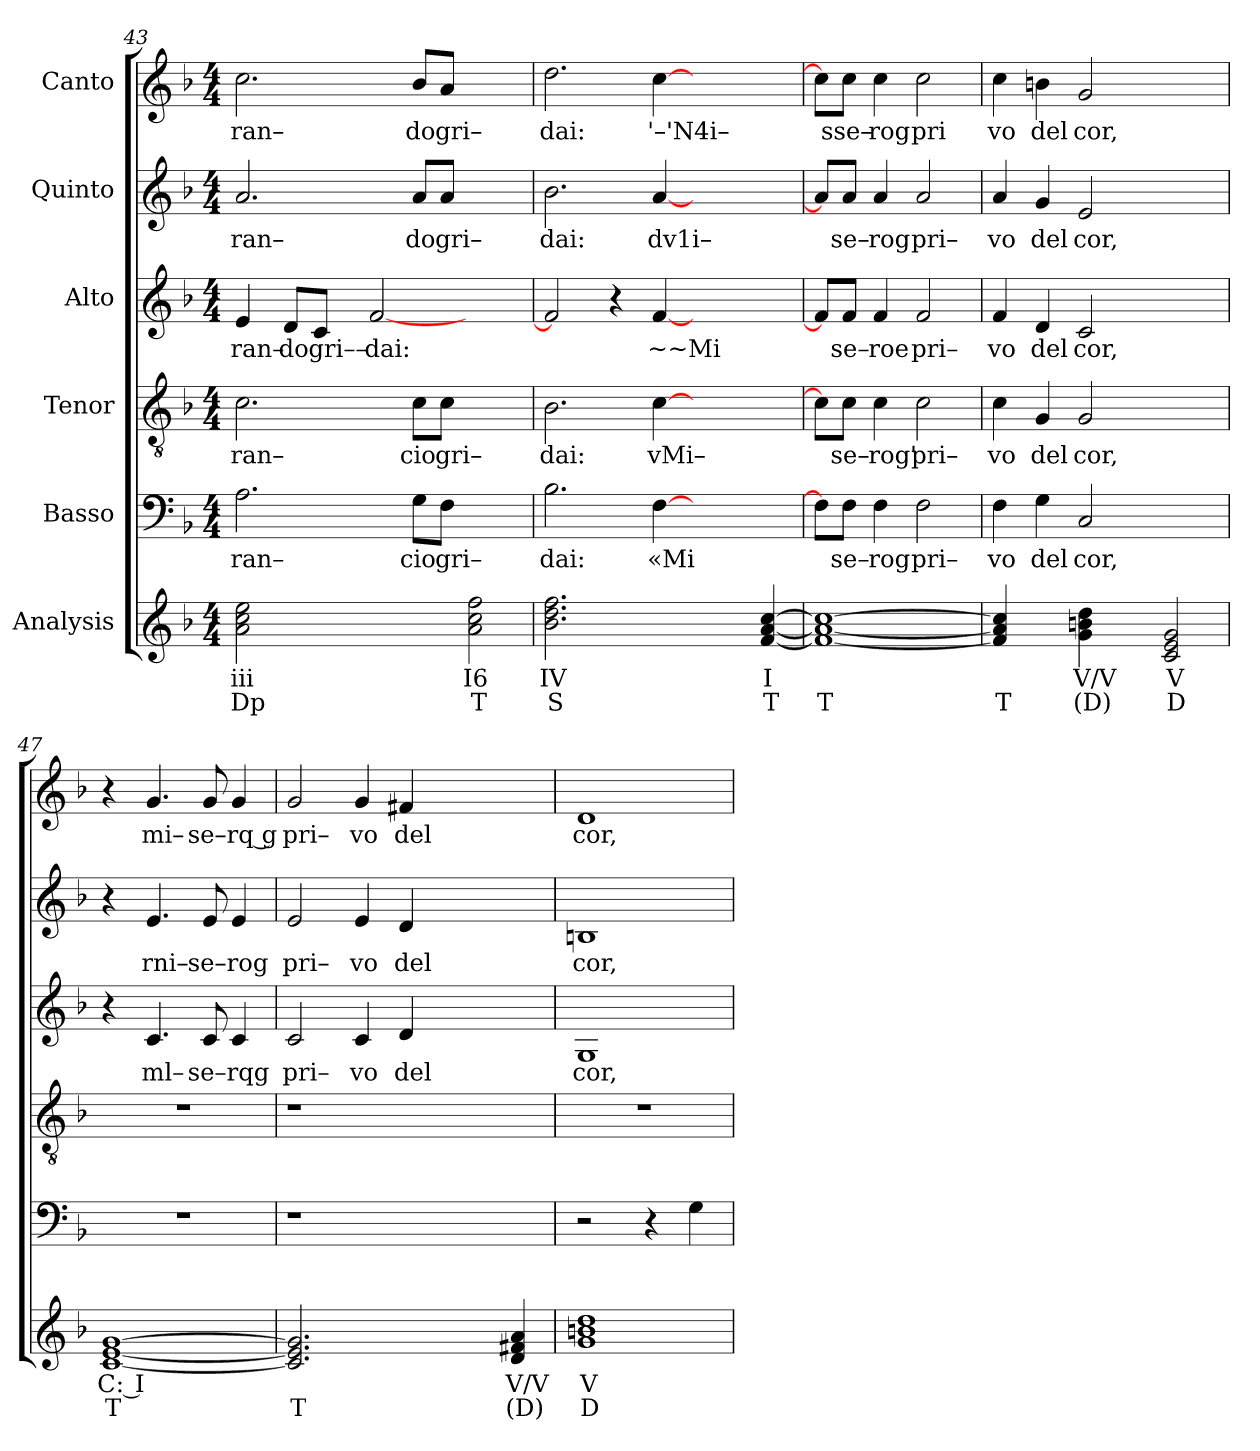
**kern	**text	**text	**kern	**text	**kern	**text	**kern	**text	**kern	**text	**kern	**text
*part6	*part6	*part6	*part5	*part5	*part4	*part4	*part3	*part3	*part2	*part2	*part1	*part1
*staff6	*staff6	*staff6	*staff5	*staff5	*staff4	*staff4	*staff3	*staff3	*staff2	*staff2	*staff1	*staff1
*I"Analysis	*	*	*I"Basso	*	*I"Tenor	*	*I"Alto	*	*I"Quinto	*	*I"Canto	*
*	*	*	*clefF4	*	*clefGv2	*	*clefG2	*	*clefG2	*	*clefG2	*
*k[b-]	*	*	*k[b-]	*	*k[b-]	*	*k[b-]	*	*k[b-]	*	*k[b-]	*
*	*	*	*F:	*	*F:	*	*F:	*	*F:	*	*F:	*
*M4/4	*	*	*M4/4	*	*M4/4	*	*M4/4	*	*M4/4	*	*M4/4	*
=43	=43	=43	=43	=43	=43	=43	=43	=43	=43	=43	=43	=43
!	!	!	!	!LO:LY:b	!	!	!	!	!	!	!	!
!	!	!	!	!	!	!LO:LY:b	!	!	!	!	!	!
!	!	!	!	!	!	!	!	!LO:LY:b	!	!	!	!
!	!	!	!	!	!	!	!	!	!	!LO:LY:b	!	!
!	!	!	!	!	!	!	!	!	!	!	!	!LO:LY:b
2a 2cc 2ee	iii	Dp	2.A\	ran–	2.c\	ran–	4e/	ran–	2.a/	ran–	2.cc\	ran–
!	!	!	!	!	!	!	!	!LO:LY:b	!	!	!	!
.	.	.	.	.	.	.	8d/L	do	.	.	.	.
!	!	!	!	!	!	!	!	!LO:LY:b	!	!	!	!
.	.	.	.	.	.	.	8c/J	gri––	.	.	.	.
!	!	!	!	!	!	!	!	!LO:LY:b	!	!	!	!
2ryy	.	.	.	.	.	.	[2f/	dai:	.	.	.	.
!	!	!	!	!LO:LY:b	!	!	!	!	!	!	!	!
!	!	!	!	!	!	!LO:LY:b	!	!	!	!	!	!
!	!	!	!	!	!	!	!	!	!	!LO:LY:b	!	!
!	!	!	!	!	!	!	!	!	!	!	!	!LO:LY:b
.	.	.	8G\L	cio	8c\L	cio	.	.	8a/L	do	8b-/L	do
!	!	!	!	!LO:LY:b	!	!	!	!	!	!	!	!
!	!	!	!	!	!	!LO:LY:b	!	!	!	!	!	!
!	!	!	!	!	!	!	!	!	!	!LO:LY:b	!	!
!	!	!	!	!	!	!	!	!	!	!	!	!LO:LY:b
.	.	.	8F\J	gri–	8c\J	gri–	.	.	8a/J	gri–	8a/J	gri–
2a 2cc 2ff	I6	T	2ryy	.	2ryy	.	2ryy	.	2ryy	.	2ryy	.
=44	=44	=44	=44	=44	=44	=44	=44	=44	=44	=44	=44	=44
!	!	!	!	!LO:LY:b	!	!	!	!	!	!	!	!
!	!	!	!	!	!	!LO:LY:b	!	!	!	!	!	!
!	!	!	!	!	!	!	!	!	!	!LO:LY:b	!	!
!	!	!	!	!	!	!	!	!	!	!	!	!LO:LY:b
2.b- 2.dd 2.ff	IV	S	2.B-\	dai:	2.B-\	dai:	2f/]	.	2.b-\	dai:	2.dd\	dai:
.	.	.	.	.	.	.	4r	.	.	.	.	.
!	!	!	!	!LO:LY:b	!	!	!	!	!	!	!	!
!	!	!	!	!	!	!LO:LY:b	!	!	!	!	!	!
!	!	!	!	!	!	!	!	!LO:LY:b	!	!	!	!
!	!	!	!	!	!	!	!	!	!	!LO:LY:b	!	!
!	!	!	!	!	!	!	!	!	!	!	!	!LO:LY:b
2.ryy	.	.	[4F\	«Mi	[4c\	vMi–	[4f/	~~Mi	[4a/	dv1i–	[4cc\	'–'N4i–
.	.	.	2.ryy	.	2.ryy	.	2.ryy	.	2.ryy	.	2.ryy	.
[4f [4a [4cc	I	T	.	.	.	.	.	.	.	.	.	.
=45	=45	=45	=45	=45	=45	=45	=45	=45	=45	=45	=45	=45
1f_ 1a_ 1cc_	.	T	8F\L]	.	8c\L]	.	8f/L]	.	8a/L]	.	8cc\L]	.
!	!	!	!	!LO:LY:b	!	!	!	!	!	!	!	!
!	!	!	!	!	!	!LO:LY:b	!	!	!	!	!	!
!	!	!	!	!	!	!	!	!LO:LY:b	!	!	!	!
!	!	!	!	!	!	!	!	!	!	!LO:LY:b	!	!
!	!	!	!	!	!	!	!	!	!	!	!	!LO:LY:b
.	.	.	8F\J	se–	8c\J	se–	8f/J	se–	8a/J	se–	8cc\J	sse–
!	!	!	!	!LO:LY:b	!	!	!	!	!	!	!	!
!	!	!	!	!	!	!LO:LY:b	!	!	!	!	!	!
!	!	!	!	!	!	!	!	!LO:LY:b	!	!	!	!
!	!	!	!	!	!	!	!	!	!	!LO:LY:b	!	!
!	!	!	!	!	!	!	!	!	!	!	!	!LO:LY:b
.	.	.	4F\	rog	4c\	rog'	4f/	roe	4a/	rog	4cc\	rog
!	!	!	!	!LO:LY:b	!	!	!	!	!	!	!	!
!	!	!	!	!	!	!LO:LY:b	!	!	!	!	!	!
!	!	!	!	!	!	!	!	!LO:LY:b	!	!	!	!
!	!	!	!	!	!	!	!	!	!	!LO:LY:b	!	!
!	!	!	!	!	!	!	!	!	!	!	!	!LO:LY:b
.	.	.	2F\	pri–	2c\	pri–	2f/	pri–	2a/	pri–	2cc\	pri
=46	=46	=46	=46	=46	=46	=46	=46	=46	=46	=46	=46	=46
!	!	!	!	!LO:LY:b	!	!	!	!	!	!	!	!
!	!	!	!	!	!	!LO:LY:b	!	!	!	!	!	!
!	!	!	!	!	!	!	!	!LO:LY:b	!	!	!	!
!	!	!	!	!	!	!	!	!	!	!LO:LY:b	!	!
!	!	!	!	!	!	!	!	!	!	!	!	!LO:LY:b
4f] 4a] 4cc]	.	T	4F\	vo	4c\	vo	4f/	vo	4a/	vo	4cc\	vo
!	!	!	!	!LO:LY:b	!	!	!	!	!	!	!	!
!	!	!	!	!	!	!LO:LY:b	!	!	!	!	!	!
!	!	!	!	!	!	!	!	!LO:LY:b	!	!	!	!
!	!	!	!	!	!	!	!	!	!	!LO:LY:b	!	!
!	!	!	!	!	!	!	!	!	!	!	!	!LO:LY:b
4ryy	.	.	4G\	del	4G/	del	4d/	del	4g/	del	4bn\	del
!	!	!	!	!LO:LY:b	!	!	!	!	!	!	!	!
!	!	!	!	!	!	!LO:LY:b	!	!	!	!	!	!
!	!	!	!	!	!	!	!	!LO:LY:b	!	!	!	!
!	!	!	!	!	!	!	!	!	!	!LO:LY:b	!	!
!	!	!	!	!	!	!	!	!	!	!	!	!LO:LY:b
4g 4bn 4dd	V/V	(D)	2C/	cor,	2G/	cor,	2c/	cor,	2e/	cor,	2g/	cor,
4ryy	.	.	.	.	.	.	.	.	.	.	.	.
2c 2e 2g	V	D	2ryy	.	2ryy	.	2ryy	.	2ryy	.	2ryy	.
=47	=47	=47	=47	=47	=47	=47	=47	=47	=47	=47	=47	=47
[1c [1e [1g	C: I	T	1r	.	1r	.	4r	.	4r	.	4r	.
!	!	!	!	!	!	!	!	!LO:LY:b	!	!	!	!
!	!	!	!	!	!	!	!	!	!	!LO:LY:b	!	!
!	!	!	!	!	!	!	!	!	!	!	!	!LO:LY:b
.	.	.	.	.	.	.	4.c/	ml–	4.e/	rni–	4.g/	mi–
!	!	!	!	!	!	!	!	!LO:LY:b	!	!	!	!
!	!	!	!	!	!	!	!	!	!	!LO:LY:b	!	!
!	!	!	!	!	!	!	!	!	!	!	!	!LO:LY:b
.	.	.	.	.	.	.	8c/	se–	8e/	se–	8g/	se–
!	!	!	!	!	!	!	!	!LO:LY:b	!	!	!	!
!	!	!	!	!	!	!	!	!	!	!LO:LY:b	!	!
!	!	!	!	!	!	!	!	!	!	!	!	!LO:LY:b
.	.	.	.	.	.	.	4c/	rqg	4e/	rog	4g/	rq g
=48	=48	=48	=48	=48	=48	=48	=48	=48	=48	=48	=48	=48
!	!	!	!	!	!	!	!	!LO:LY:b	!	!	!	!
!	!	!	!	!	!	!	!	!	!	!LO:LY:b	!	!
!	!	!	!	!	!	!	!	!	!	!	!	!LO:LY:b
2.c] 2.e] 2.g]	.	T	1r	.	1r	.	2c/	pri–	2e/	pri–	2g/	pri–
!	!	!	!	!	!	!	!	!LO:LY:b	!	!	!	!
!	!	!	!	!	!	!	!	!	!	!LO:LY:b	!	!
!	!	!	!	!	!	!	!	!	!	!	!	!LO:LY:b
.	.	.	.	.	.	.	4c/	vo	4e/	vo	4g/	vo
!	!	!	!	!	!	!	!	!LO:LY:b	!	!	!	!
!	!	!	!	!	!	!	!	!	!	!LO:LY:b	!	!
!	!	!	!	!	!	!	!	!	!	!	!	!LO:LY:b
2.ryy	.	.	.	.	.	.	4d/	del	4d/	del	4f#X/	del
.	.	.	2.ryy	.	2.ryy	.	2.ryy	.	2.ryy	.	2.ryy	.
4d 4f#X 4a	V/V	(D)	.	.	.	.	.	.	.	.	.	.
=49	=49	=49	=49	=49	=49	=49	=49	=49	=49	=49	=49	=49
!	!	!	!	!	!	!	!	!LO:LY:b	!	!	!	!
!	!	!	!	!	!	!	!	!	!	!LO:LY:b	!	!
!	!	!	!	!	!	!	!	!	!	!	!	!LO:LY:b
1g 1bn 1dd	V	D	2r	.	1r	.	1G	cor,	1Bn	cor,	1d	cor,
.	.	.	4r	.	.	.	.	.	.	.	.	.
.	.	.	4G\	.	.	.	.	.	.	.	.	.
=	=	=	=	=	=	=	=	=	=	=	=	=
*-	*-	*-	*-	*-	*-	*-	*-	*-	*-	*-	*-	*-
